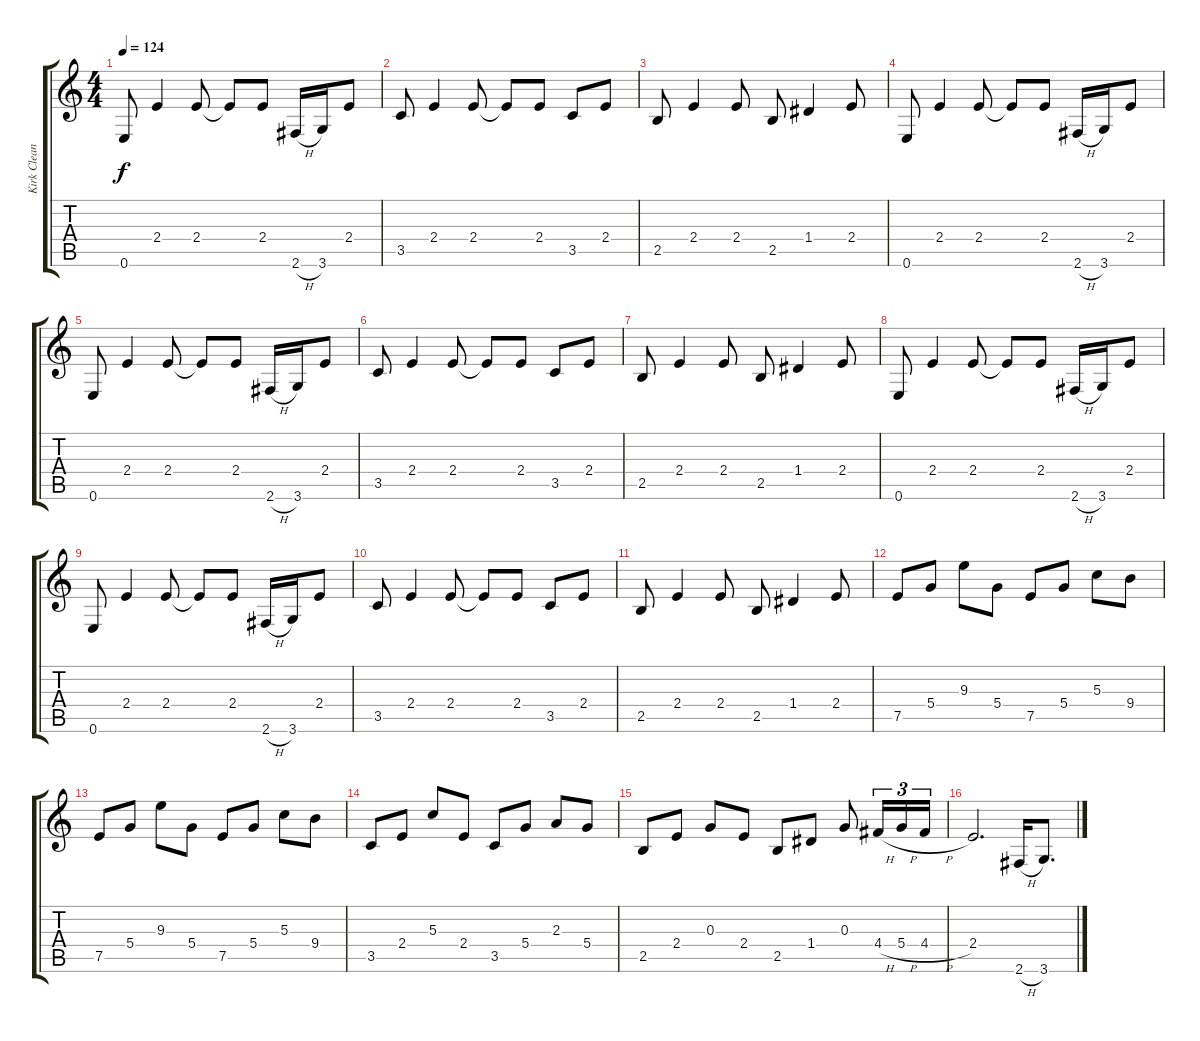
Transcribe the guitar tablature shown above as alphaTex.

\track ("Kirk Clean" "Kirk Clean") {instrument electricguitarclean}
\staff {score tabs}
\tuning (E4 B3 G3 D3 A2 E2) {hide}
\ts (4 4)
\tempo 124
\clef g2
\ks c
0.6.8{dy f} 2.4.4 2.4.8 2.4{t}.8 2.4.8 2.6{h}.16 3.6.16 2.4.8 |
3.5.8 2.4.4 2.4.8 2.4{t}.8 2.4.8 3.5.8 2.4.8 |
2.5.8 2.4.4 2.4.8 2.5.8 1.4.4 2.4.8 |
0.6.8 2.4.4 2.4.8 2.4{t}.8 2.4.8 2.6{h}.16 3.6.16 2.4.8 |
0.6.8 2.4.4 2.4.8 2.4{t}.8 2.4.8 2.6{h}.16 3.6.16 2.4.8 |
3.5.8 2.4.4 2.4.8 2.4{t}.8 2.4.8 3.5.8 2.4.8 |
2.5.8 2.4.4 2.4.8 2.5.8 1.4.4 2.4.8 |
0.6.8 2.4.4 2.4.8 2.4{t}.8 2.4.8 2.6{h}.16 3.6.16 2.4.8 |
0.6.8 2.4.4 2.4.8 2.4{t}.8 2.4.8 2.6{h}.16 3.6.16 2.4.8 |
3.5.8 2.4.4 2.4.8 2.4{t}.8 2.4.8 3.5.8 2.4.8 |
2.5.8 2.4.4 2.4.8 2.5.8 1.4.4 2.4.8 |
7.5.8 5.4.8 9.3.8 5.4.8 7.5.8 5.4.8 5.3.8 9.4.8 |
7.5.8 5.4.8 9.3.8 5.4.8 7.5.8 5.4.8 5.3.8 9.4.8 |
3.5.8 2.4.8 5.3.8 2.4.8 3.5.8 5.4.8 2.3.8 5.4.8 |
2.5.8 2.4.8 0.3.8 2.4.8 2.5.8 1.4.8 0.3.8 4.4{h}.16{tu (3 2)} 5.4{h}.16{tu (3 2)} 4.4{h}.16{tu (3 2)} |
2.4.2{d} 2.6{h}.16 3.6.8{d}
